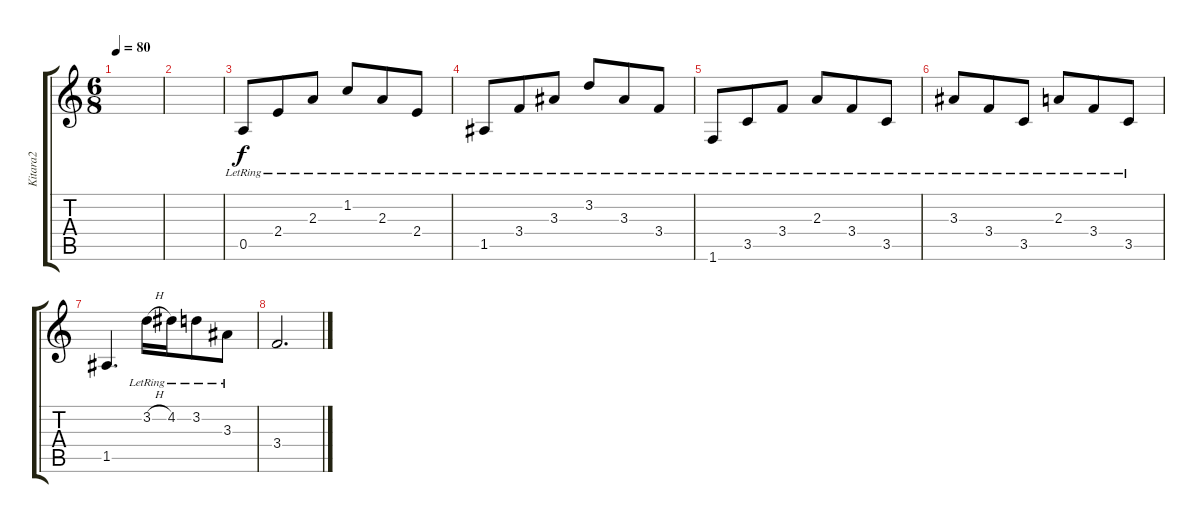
\track ("Kitara2" "Kitara2") {instrument electricguitarclean}
\staff {score tabs}
\tuning (E4 B3 G3 D3 A2 E2) {hide}
\ts (6 8)
\tempo 80
\clef g2
\ks c
|
|
0.5{lr}.8 2.4{lr}.8 2.3{lr}.8 1.2{lr}.8 2.3{lr}.8 2.4{lr}.8 |
1.5{lr}.8 3.4{lr}.8 3.3{lr}.8 3.2{lr}.8 3.3{lr}.8 3.4{lr}.8 |
1.6{lr}.8 3.5{lr}.8 3.4{lr}.8 2.3{lr}.8 3.4{lr}.8 3.5{lr}.8 |
3.3{lr}.8 3.4{lr}.8 3.5{lr}.8 2.3{lr}.8 3.4{lr}.8 3.5{lr}.8 |
1.5.4{d} 3.2{h lr}.16 4.2{lr}.16 3.2{lr}.8 3.3{lr}.8 |
3.4.2{d}
